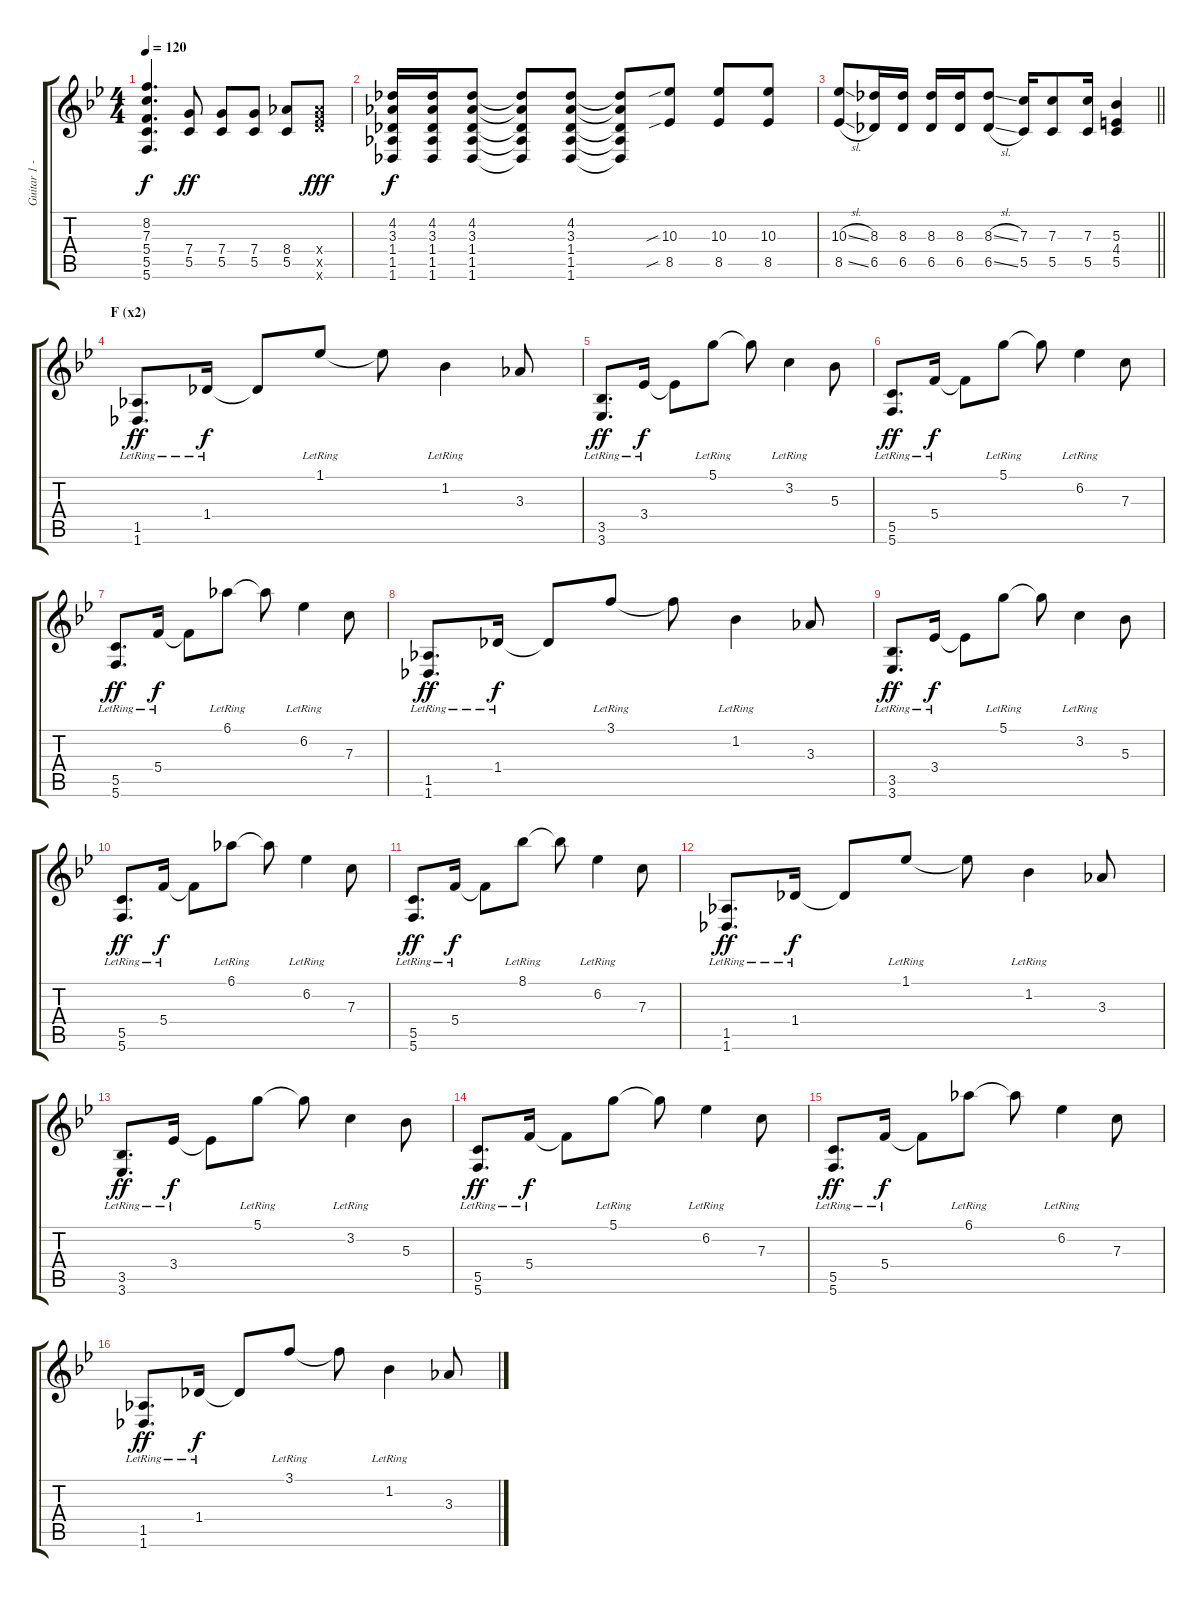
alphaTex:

\track ("Guitar 1 - Uruha" "Guitar 1 -") {instrument distortionguitar}
\staff {score tabs}
\tuning (D4 A3 F3 C3 G2 C2) {hide}
\ts (4 4)
\tempo 120
\clef g2
\ks bb
(8.2 7.3 5.4 5.5 5.6).4{d dy f} (7.4 5.5).8{dy ff} (7.4 5.5).8 (7.4 5.5).8 (8.4 5.5).8 (8.4{x} 10.5{x} 14.6{x}).8{dy fff} |
(4.2 3.3 1.4 1.5 1.6).16{dy f} (4.2 3.3 1.4 1.5 1.6).16 (4.2 3.3 1.4 1.5 1.6).8 (4.2{t} 3.3{t} 1.4{t} 1.5{t} 1.6{t}).8 (4.2 3.3 1.4 1.5 1.6).8 (4.2{t} 3.3{t} 1.4{t} 1.5{t} 1.6{t}).8 (10.3{sib} 8.5{sib}).8 (10.3 8.5).8 (10.3 8.5).8 |
\barLineRight lightlight
(10.3{sl} 8.5{sl}).8 (8.3 6.5).16 (8.3 6.5).16 (8.3 6.5).16 (8.3 6.5).16 (8.3{sl} 6.5{sl}).8 (7.3 5.5).16 (7.3 5.5).8 (7.3 5.5).16 (5.3 4.4 5.5).4 |
\section ("" "F (x2)")
(1.5{lr} 1.6{lr}).8{d dy ff} 1.4{lr}.16{dy f} 1.4{t}.8 1.1{lr}.8 1.1{t}.8 1.2{lr}.4 3.3.8 |
(3.5{lr} 3.6{lr}).8{d dy ff} 3.4{lr}.16{dy f} 3.4{t}.8 5.1{lr}.8 5.1{t}.8 3.2{lr}.4 5.3.8 |
(5.5{lr} 5.6{lr}).8{d dy ff} 5.4{lr}.16{dy f} 5.4{t}.8 5.1{lr}.8 5.1{t}.8 6.2{lr}.4 7.3.8 |
(5.5{lr} 5.6{lr}).8{d dy ff} 5.4{lr}.16{dy f} 5.4{t}.8 6.1{lr}.8 6.1{t}.8 6.2{lr}.4 7.3.8 |
(1.5{lr} 1.6{lr}).8{d dy ff} 1.4{lr}.16{dy f} 1.4{t}.8 3.1{lr}.8 3.1{t}.8 1.2{lr}.4 3.3.8 |
(3.5{lr} 3.6{lr}).8{d dy ff} 3.4{lr}.16{dy f} 3.4{t}.8 5.1{lr}.8 5.1{t}.8 3.2{lr}.4 5.3.8 |
(5.5{lr} 5.6{lr}).8{d dy ff} 5.4{lr}.16{dy f} 5.4{t}.8 6.1{lr}.8 6.1{t}.8 6.2{lr}.4 7.3.8 |
(5.5{lr} 5.6{lr}).8{d dy ff} 5.4{lr}.16{dy f} 5.4{t}.8 8.1{lr}.8 8.1{t}.8 6.2{lr}.4 7.3.8 |
(1.5{lr} 1.6{lr}).8{d dy ff} 1.4{lr}.16{dy f} 1.4{t}.8 1.1{lr}.8 1.1{t}.8 1.2{lr}.4 3.3.8 |
(3.5{lr} 3.6{lr}).8{d dy ff} 3.4{lr}.16{dy f} 3.4{t}.8 5.1{lr}.8 5.1{t}.8 3.2{lr}.4 5.3.8 |
(5.5{lr} 5.6{lr}).8{d dy ff} 5.4{lr}.16{dy f} 5.4{t}.8 5.1{lr}.8 5.1{t}.8 6.2{lr}.4 7.3.8 |
(5.5{lr} 5.6{lr}).8{d dy ff} 5.4{lr}.16{dy f} 5.4{t}.8 6.1{lr}.8 6.1{t}.8 6.2{lr}.4 7.3.8 |
(1.5{lr} 1.6{lr}).8{d dy ff} 1.4{lr}.16{dy f} 1.4{t}.8 3.1{lr}.8 3.1{t}.8 1.2{lr}.4 3.3.8
